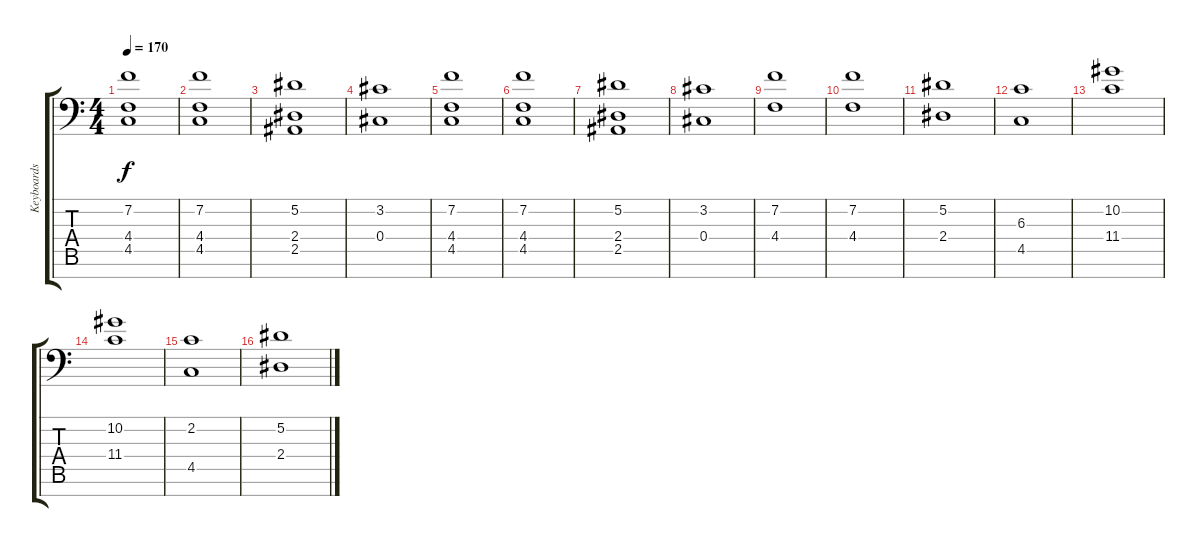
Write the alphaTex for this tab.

\track ("Keyboards" "Keyboards") {instrument lead1square}
\staff {score tabs}
\tuning (Eb4 Bb3 Gb3 Db3 Ab2 Eb2 Bb1) {hide}
\ts (4 4)
\tempo 170
\clef f4
\ks c
(7.2 4.4 4.5).1{dy f} |
(7.2 4.4 4.5).1 |
(5.2 2.4 2.5).1 |
(3.2 0.4).1 |
(7.2 4.4 4.5).1 |
(7.2 4.4 4.5).1 |
(5.2 2.4 2.5).1 |
(3.2 0.4).1 |
(7.2 4.4).1 |
(7.2 4.4).1 |
(5.2 2.4).1 |
(6.3 4.5).1 |
(10.2 11.4).1 |
(10.2 11.4).1 |
(2.2 4.5).1 |
(5.2 2.4).1
